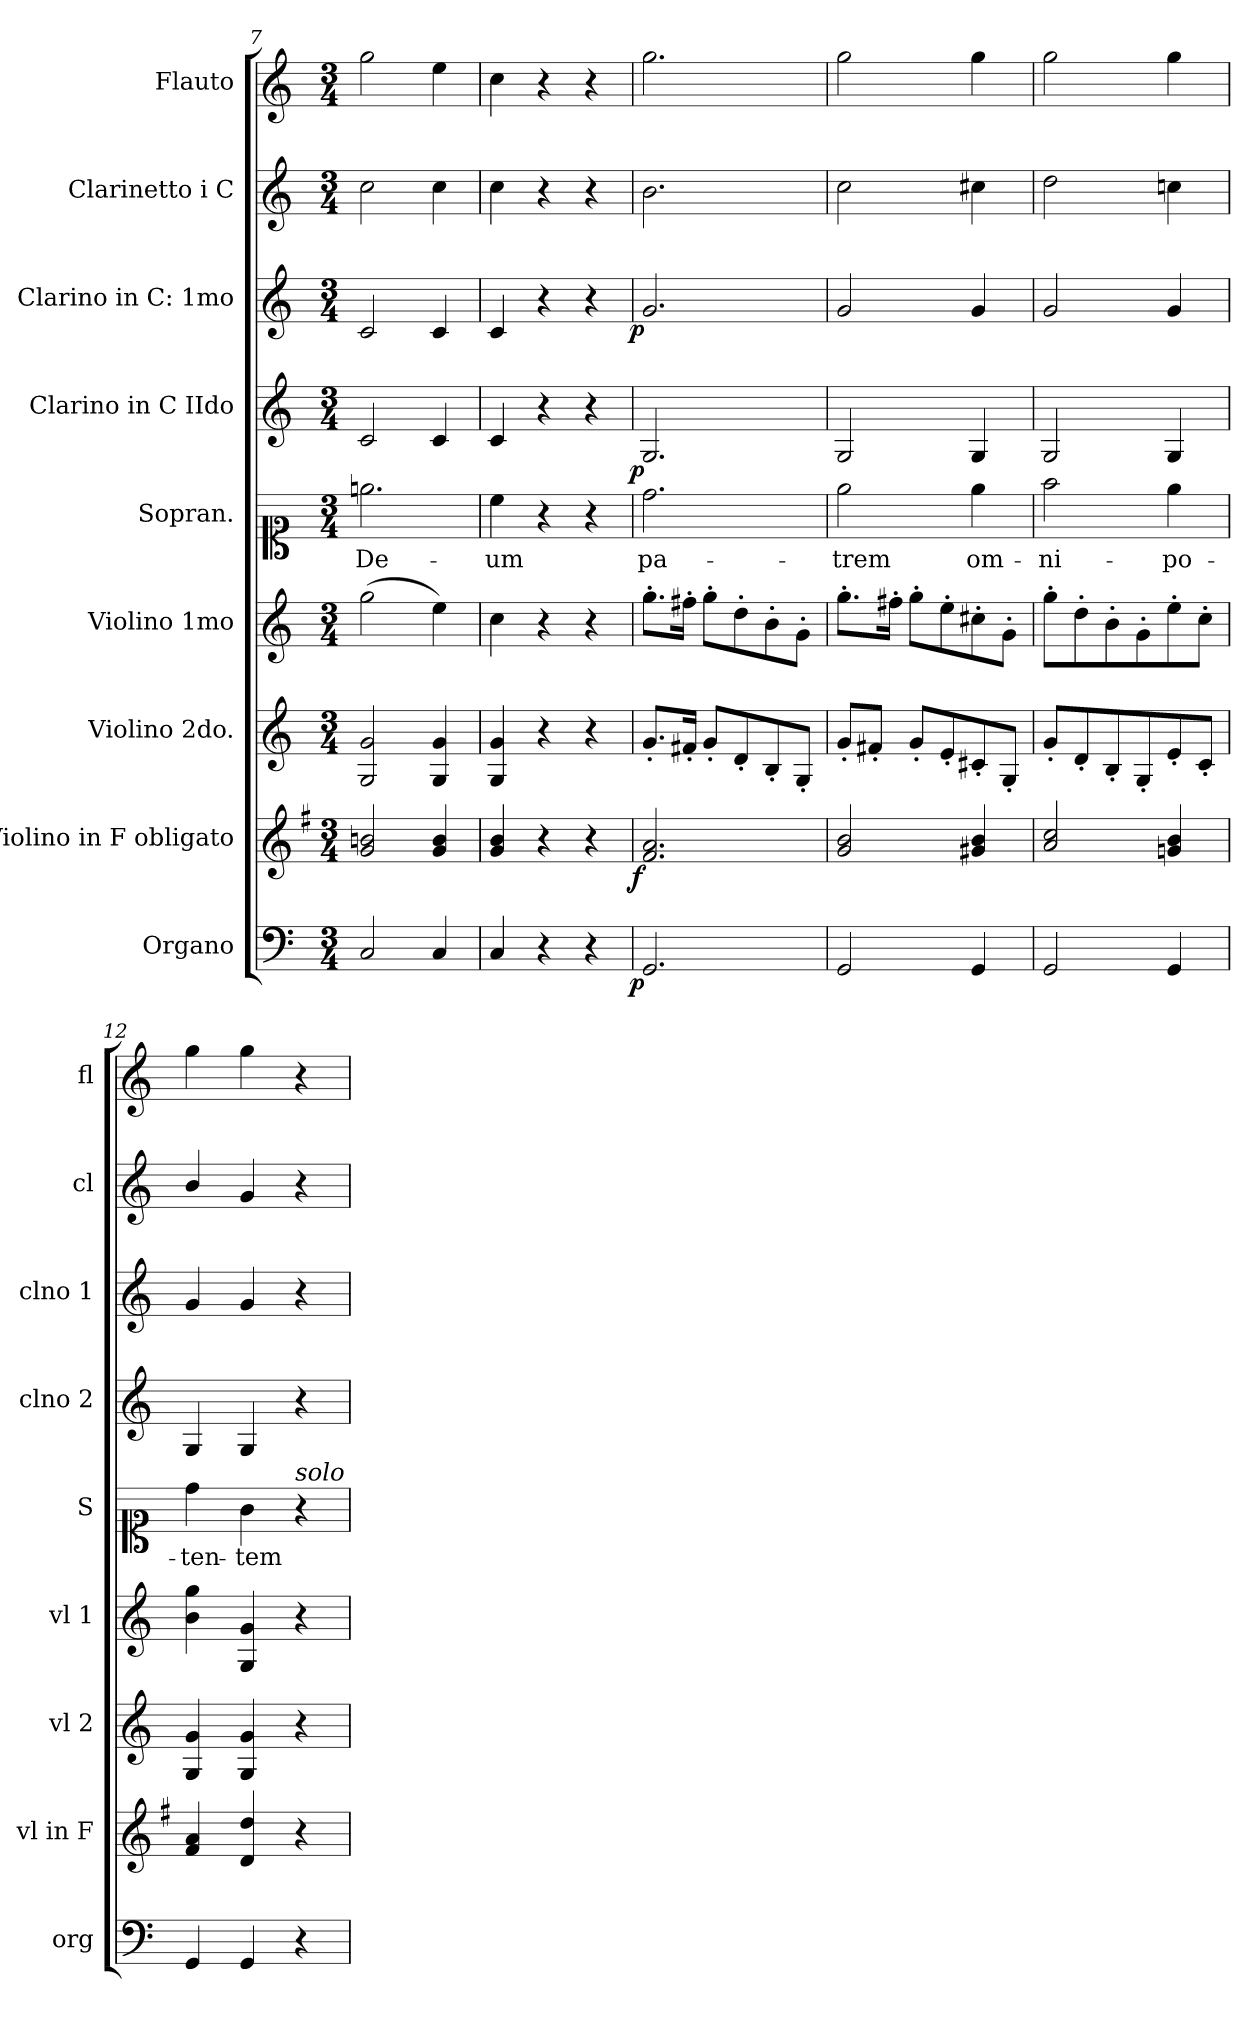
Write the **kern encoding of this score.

**kern	**dynam	**kern	**dynam	**kern	**kern	**kern	**text	**kern	**dynam	**kern	**dynam	**kern	**kern
*part9	*part9	*part8	*part8	*part7	*part6	*part5	*part5	*part4	*part4	*part3	*part3	*part2	*part1
*staff9	*staff9	*staff8	*staff8	*staff7	*staff6	*staff5	*staff5	*staff4	*staff4	*staff3	*staff3	*staff2	*staff1
*I"Organo	*	*I"Violino in F obligato	*	*I"Violino 2do.	*I"Violino 1mo	*I"Sopran.	*	*I"Clarino in C IIdo	*	*I"Clarino in C: 1mo	*	*I"Clarinetto i C	*I"Flauto
*I'org	*	*I'vl in F	*	*I'vl 2	*I'vl 1	*I'S	*	*I'clno 2	*	*I'clno 1	*	*I'cl	*I'fl
*clefF4	*	*clefG2	*	*clefG2	*clefG2	*clefC1	*	*clefG2	*	*clefG2	*	*clefG2	*clefG2
*	*	*ITrd4c7	*	*	*	*	*	*	*	*	*	*	*
*k[]	*	*k[]	*	*k[]	*k[]	*k[]	*	*k[]	*	*k[]	*	*k[]	*k[]
*C:	*	*C:	*	*C:	*C:	*C:	*	*C:	*	*C:	*	*C:	*C:
*M3/4	*	*M3/4	*	*M3/4	*M3/4	*M3/4	*	*M3/4	*	*M3/4	*	*M3/4	*M3/4
=7	=7	=7	=7	=7	=7	=7	=7	=7	=7	=7	=7	=7	=7
2C/	.	2c/ 2en/	.	2G/ 2g/	(>2gg\	2.een\	De-	2c/	.	2c/	.	2cc\	2gg\
4C/	.	4c/ 4e/	.	4G/ 4g/	4ee\)	.	.	4c/	.	4c/	.	4cc\	4ee\
=8	=8	=8	=8	=8	=8	=8	=8	=8	=8	=8	=8	=8	=8
4C/	.	4c/ 4e/	.	4G/ 4g/	4cc\	4cc\	-um	4c/	.	4c/	.	4cc\	4cc\
4r	.	4r	.	4r	4r	4r	.	4r	.	4r	.	4r	4r
4r	.	4r	.	4r	4r	4r	.	4r	.	4r	.	4r	4r
=9	=9	=9	=9	=9	=9	=9	=9	=9	=9	=9	=9	=9	=9
!	!LO:DY:b:rj	!	!LO:DY:b:rj	!	!	!	!	!	!LO:DY:b:rj	!	!LO:DY:b:rj	!	!
2.GG/	p	2.B/ 2.d/	f	8.g'/L	8.gg'\L	2.dd\	pa-	2.G/	p	2.g/	p	2.b\	2.gg\
.	.	.	.	16f#X'/Jk	16ff#X'\Jk	.	.	.	.	.	.	.	.
.	.	.	.	8g'/L	8gg'\L	.	.	.	.	.	.	.	.
.	.	.	.	8d'/	8dd'\	.	.	.	.	.	.	.	.
.	.	.	.	8B'/	8b'\	.	.	.	.	.	.	.	.
.	.	.	.	8G'/J	8g'\J	.	.	.	.	.	.	.	.
=10	=10	=10	=10	=10	=10	=10	=10	=10	=10	=10	=10	=10	=10
2GG/	.	2c/ 2e/	.	8g'/L	8.gg'\L	2ee\	-trem	2G/	.	2g/	.	2cc\	2gg\
.	.	.	.	8f#X'/J	.	.	.	.	.	.	.	.	.
.	.	.	.	.	16ff#X'\Jk	.	.	.	.	.	.	.	.
.	.	.	.	8g'/L	8gg'\L	.	.	.	.	.	.	.	.
.	.	.	.	8e'/	8ee'\	.	.	.	.	.	.	.	.
4GG/	.	4c#X/ 4e/	.	8c#X'/	8cc#X'\	4ee\	om-	4G/	.	4g/	.	4cc#X\	4gg\
.	.	.	.	8G'/J	8g'\J	.	.	.	.	.	.	.	.
=11	=11	=11	=11	=11	=11	=11	=11	=11	=11	=11	=11	=11	=11
2GG/	.	2d/ 2f/	.	8g'/L	8gg'\L	2ff\	-ni-	2G/	.	2g/	.	2dd\	2gg\
.	.	.	.	8d'/	8dd'\	.	.	.	.	.	.	.	.
.	.	.	.	8B'/	8b'\	.	.	.	.	.	.	.	.
.	.	.	.	8G'/	8g'\	.	.	.	.	.	.	.	.
4GG/	.	4cn/ 4e/	.	8e'/	8ee'\	4ee\	-po-	4G/	.	4g/	.	4ccn\	4gg\
.	.	.	.	8c'/J	8cc'\J	.	.	.	.	.	.	.	.
=12	=12	=12	=12	=12	=12	=12	=12	=12	=12	=12	=12	=12	=12
4GG/	.	4B/ 4d/	.	4G/ 4g/	4b\ 4gg\	4dd\	-ten-	4G/	.	4g/	.	4b/	4gg\
4GG/	.	4G/ 4g/	.	4G/ 4g/	4G/ 4g/	4g\	-tem	4G/	.	4g/	.	4g/	4gg\
!	!	!	!	!	!	!LO:TX:a:i:t=solo	!	!	!	!	!	!	!
4r	.	4r	.	4r	4r	4r	.	4r	.	4r	.	4r	4r
=	=	=	=	=	=	=	=	=	=	=	=	=	=
*-	*-	*-	*-	*-	*-	*-	*-	*-	*-	*-	*-	*-	*-
